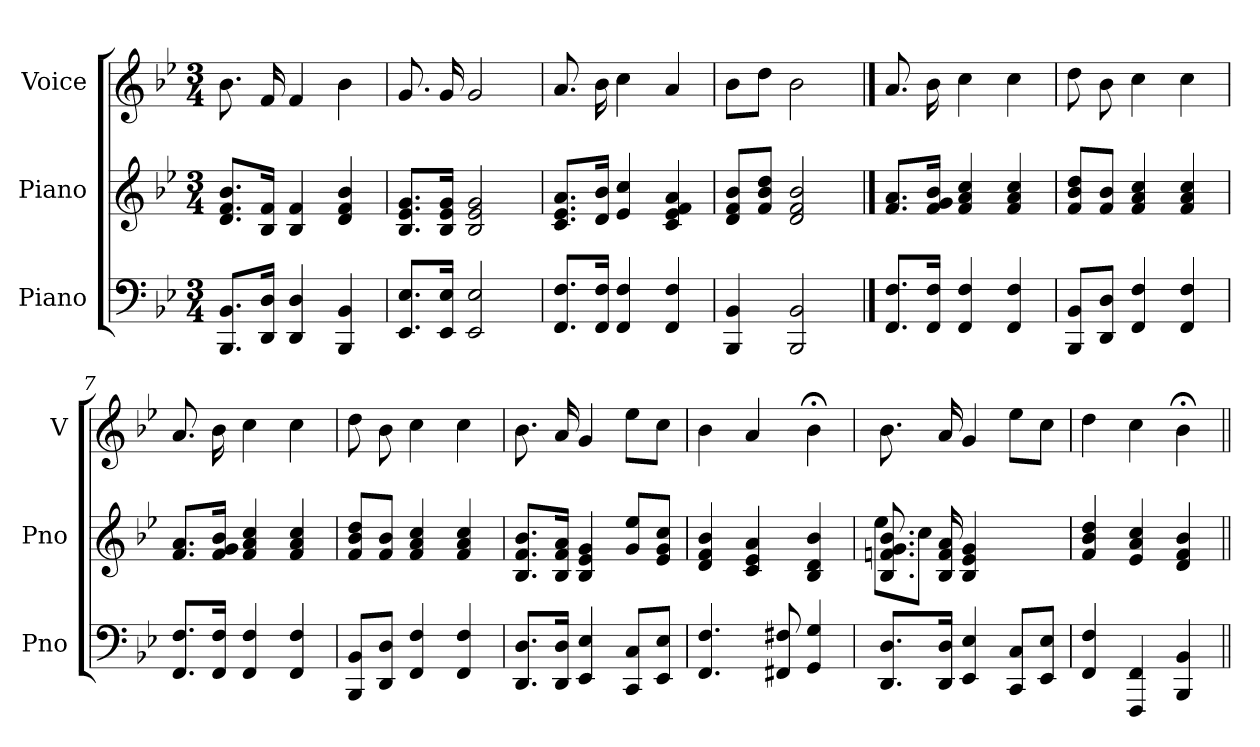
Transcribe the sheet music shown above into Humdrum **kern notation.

**kern	**kern	**kern
*part3	*part2	*part1
*staff3	*staff2	*staff1
*I"Piano	*I"Piano	*I"Voice
*I'Pno	*I'Pno	*I'V
*clefF4	*clefG2	*clefG2
*k[b-e-]	*k[b-e-]	*k[b-e-]
*M3/4	*M3/4	*M3/4
*MM120	*MM120	*MM120
=1	=1	=1
8.BBB-/ 8.BB-/L	8.d/ 8.f/ 8.b-/L	8.b-\
16DD/ 16D/Jk	16B-/ 16f/Jk	16f/
4DD/ 4D/	4B-/ 4f/	4f/
4BBB-/ 4BB-/	4d/ 4f/ 4b-/	4b-\
=2	=2	=2
8.EE-/ 8.E-/L	8.B-/ 8.e-/ 8.g/L	8.g/
16EE-/ 16E-/Jk	16B-/ 16e-/ 16g/Jk	16g/
2EE-/ 2E-/	2B-/ 2e-/ 2g/	2g/
=3	=3	=3
8.FF/ 8.F/L	8.c/ 8.e-/ 8.a/L	8.a/
16FF/ 16F/Jk	16d/ 16b-/Jk	16b-\
4FF/ 4F/	4e-/ 4cc/	4cc\
4FF/ 4F/	4c/ 4e-/ 4f/ 4a/	4a/
=4	=4	=4
4BBB-/ 4BB-/	8d/ 8f/ 8b-/L	8b-\L
.	8f/ 8b-/ 8dd/J	8dd\J
2BBB-/ 2BB-/	2d/ 2f/ 2b-/	2b-\
==5	==5	==5
8.FF/ 8.F/L	8.f/ 8.a/L	8.a/
16FF/ 16F/Jk	16f/ 16g/ 16b-/Jk	16b-\
4FF/ 4F/	4f/ 4a/ 4cc/	4cc\
4FF/ 4F/	4f/ 4a/ 4cc/	4cc\
=6	=6	=6
8BBB-/ 8BB-/L	8f/ 8b-/ 8dd/L	8dd\
8DD/ 8D/J	8f/ 8b-/J	8b-\
4FF/ 4F/	4f/ 4a/ 4cc/	4cc\
4FF/ 4F/	4f/ 4a/ 4cc/	4cc\
!!LO:LB:g=z
=7	=7	=7
8.FF/ 8.F/L	8.f/ 8.a/L	8.a/
16FF/ 16F/Jk	16f/ 16g/ 16b-/Jk	16b-\
4FF/ 4F/	4f/ 4a/ 4cc/	4cc\
4FF/ 4F/	4f/ 4a/ 4cc/	4cc\
=8	=8	=8
8BBB-/ 8BB-/L	8f/ 8b-/ 8dd/L	8dd\
8DD/ 8D/J	8f/ 8b-/J	8b-\
4FF/ 4F/	4f/ 4a/ 4cc/	4cc\
4FF/ 4F/	4f/ 4a/ 4cc/	4cc\
=9	=9	=9
8.DD/ 8.D/L	8.B-/ 8.f/ 8.b-/L	8.b-\
16DD/ 16D/Jk	16B-/ 16f/ 16a/Jk	16a/
4EE-/ 4E-/	4B-/ 4e-/ 4g/	4g/
8CC/ 8C/L	8g/ 8ee-/L	8ee-\L
8EE-/ 8E-/J	8e-/ 8g/ 8cc/J	8cc\J
=10	=10	=10
4.FF/ 4.F/	4d/ 4f/ 4b-/	4b-\
.	4c/ 4e-/ 4a/	4a/
8FF#X/ 8F#X/	.	.
4GG/ 4G/	4B-/ 4d/ 4b-/	4b-;\
=11	=11	=11
*	*^	*
8.DD/ 8.D/L	8.B-/ 8.fn/ 8.g/ 8.b-/	8ee-\L	8.b-\
.	.	8cc\J	.
16DD/ 16D/Jk	16B-/ 16f/ 16a/	.	16a/
4EE-/ 4E-/	4B-/ 4e-/ 4g/	2ryy	4g/
8CC/ 8C/L	4ryy	.	8ee-\L
8EE-/ 8E-/J	.	.	8cc\J
*	*v	*v	*
=12	=12	=12
4FF/ 4F/	4f/ 4b-/ 4dd/	4dd\
4FFF/ 4FF/	4e-/ 4a/ 4cc/	4cc\
4BBB-/ 4BB-/	4d/ 4f/ 4b-/	4b-;\
=||	=||	=||
*-	*-	*-
